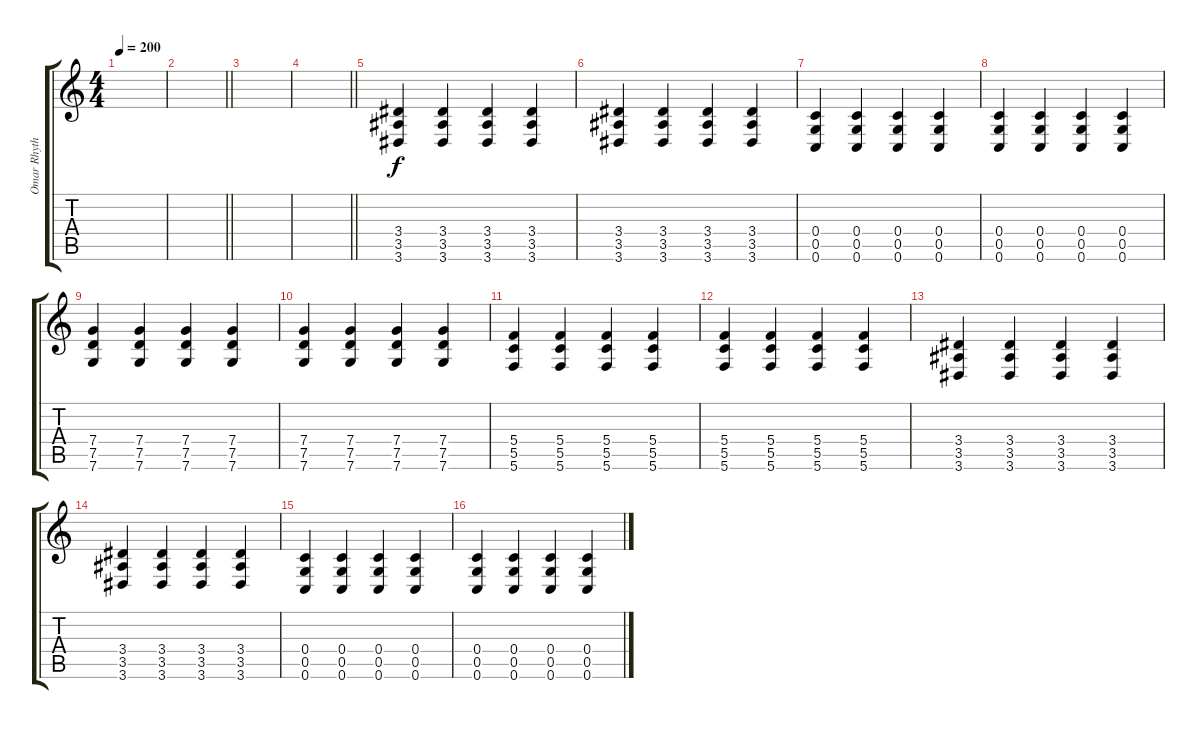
\track ("Omar Rhythm " "Omar Rhyth") {instrument distortionguitar}
\staff {score tabs}
\tuning (D4 A3 F3 C3 G2 C2) {hide}
\ts (4 4)
\tempo 200
\clef g2
\ks c
|
\barLineRight lightlight
|
|
\barLineRight lightlight
|
(3.4 3.5 3.6).4 (3.4 3.5 3.6).4 (3.4 3.5 3.6).4 (3.4 3.5 3.6).4 |
(3.4 3.5 3.6).4 (3.4 3.5 3.6).4 (3.4 3.5 3.6).4 (3.4 3.5 3.6).4 |
(0.4 0.5 0.6).4 (0.4 0.5 0.6).4 (0.4 0.5 0.6).4 (0.4 0.5 0.6).4 |
(0.4 0.5 0.6).4 (0.4 0.5 0.6).4 (0.4 0.5 0.6).4 (0.4 0.5 0.6).4 |
(7.4 7.5 7.6).4 (7.4 7.5 7.6).4 (7.4 7.5 7.6).4 (7.4 7.5 7.6).4 |
(7.4 7.5 7.6).4 (7.4 7.5 7.6).4 (7.4 7.5 7.6).4 (7.4 7.5 7.6).4 |
(5.4 5.5 5.6).4 (5.4 5.5 5.6).4 (5.4 5.5 5.6).4 (5.4 5.5 5.6).4 |
(5.4 5.5 5.6).4 (5.4 5.5 5.6).4 (5.4 5.5 5.6).4 (5.4 5.5 5.6).4 |
(3.4 3.5 3.6).4 (3.4 3.5 3.6).4 (3.4 3.5 3.6).4 (3.4 3.5 3.6).4 |
(3.4 3.5 3.6).4 (3.4 3.5 3.6).4 (3.4 3.5 3.6).4 (3.4 3.5 3.6).4 |
(0.4 0.5 0.6).4 (0.4 0.5 0.6).4 (0.4 0.5 0.6).4 (0.4 0.5 0.6).4 |
(0.4 0.5 0.6).4 (0.4 0.5 0.6).4 (0.4 0.5 0.6).4 (0.4 0.5 0.6).4
